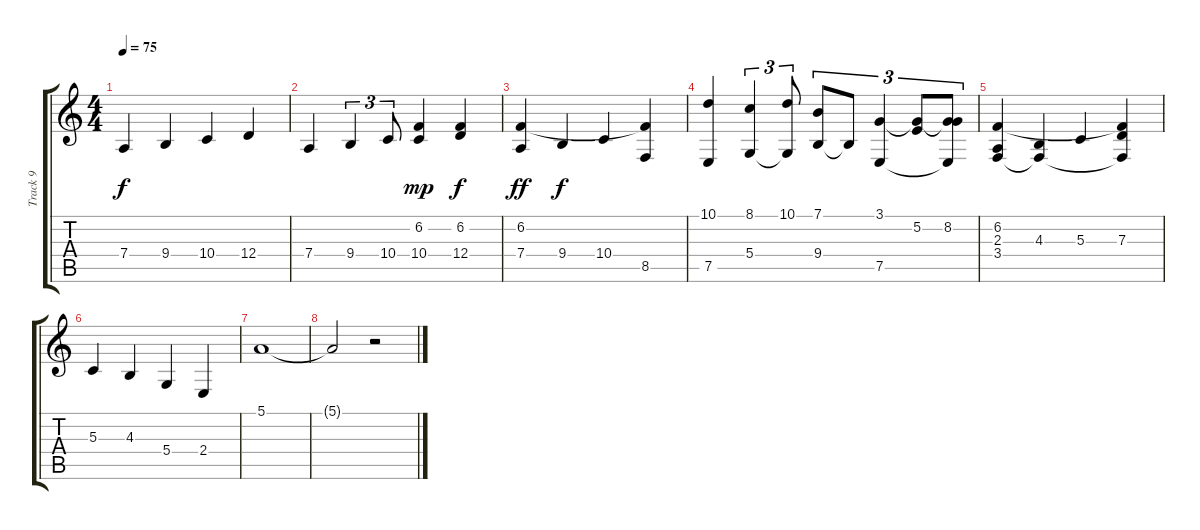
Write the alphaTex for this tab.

\track ("Track 9" "Track 9") {instrument frenchhorn}
\staff {score tabs}
\tuning (E4 B3 G3 D3 A2 E2) {hide}
\ts (4 4)
\tempo 75
\clef g2
\ks c
7.4.4{dy f} 9.4.4 10.4.4 12.4.4 |
7.4.4 9.4.4{tu (3 2)} 10.4.8{tu (3 2)} (6.2 10.4).4{dy mp} (6.2 12.4).4{dy f} |
(6.2 7.4).4{dy ff} 9.4.4{dy f} 10.4.4 (6.2{t} 8.5).4 |
(10.1 7.5).4 (8.1 5.4).4{tu (3 2)} (10.1 5.4{t}).8{tu (3 2)} (7.1 9.4).8{tu (3 2)} 9.4{t}.8{tu (3 2)} (3.1 7.5).4{tu (3 2)} (3.1{t} 5.2).8{tu (3 2)} (3.1{t} 8.2 7.5{t}).8{tu (3 2)} |
(6.2 2.3 3.4).4 (4.3 3.4{t}).4 5.3.4 (6.2{t} 7.3 3.4{t}).4 |
5.3.4 4.3.4 5.4.4 2.4.4 |
5.1.1 |
5.1{t}.2 r.2
